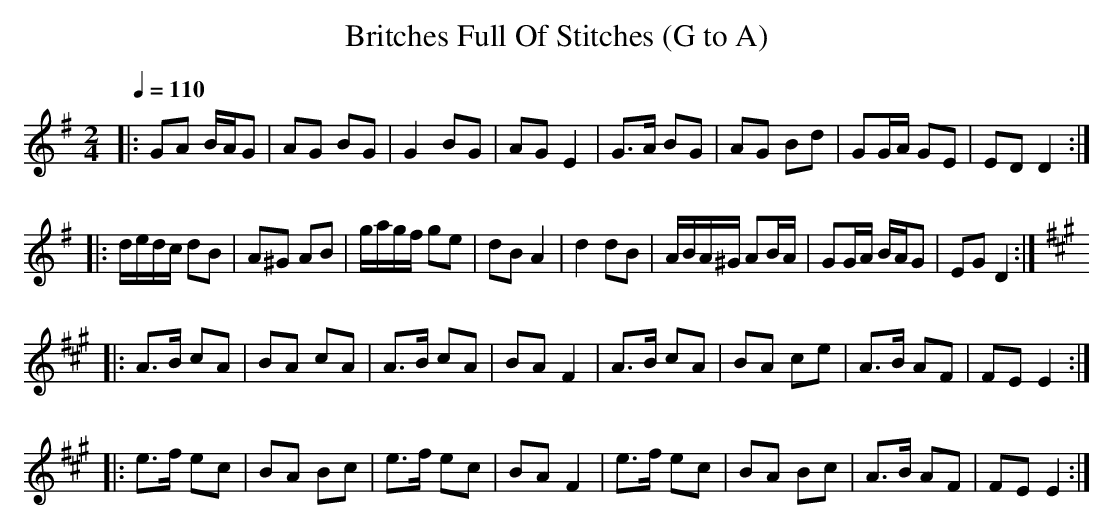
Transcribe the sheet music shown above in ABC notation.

X:1
T: Britches Full Of Stitches (G to A)
M: 2/4
Q:1/4=110
L: 1/8
K: Gmaj
|:GA B/A/G|AG BG|G2 BG|AG E2|G>A BG|AG Bd|GG/A/ GE|ED D2:|
|:d/e/d/c/ dB|A^G AB|g/a/g/f/ ge|dB A2|d2 dB|A/B/A/^G/ AB/A/|GG/A/ B/A/G|EG D2:|
K: Amaj
|:A>B cA|BA cA|A>B cA|BA F2|A>B cA|BA ce|A>B AF|FE E2:|:
e>f ec|BA Bc|e>f ec|BA F2|e>f ec|BA Bc|A>B AF|FE E2:|
